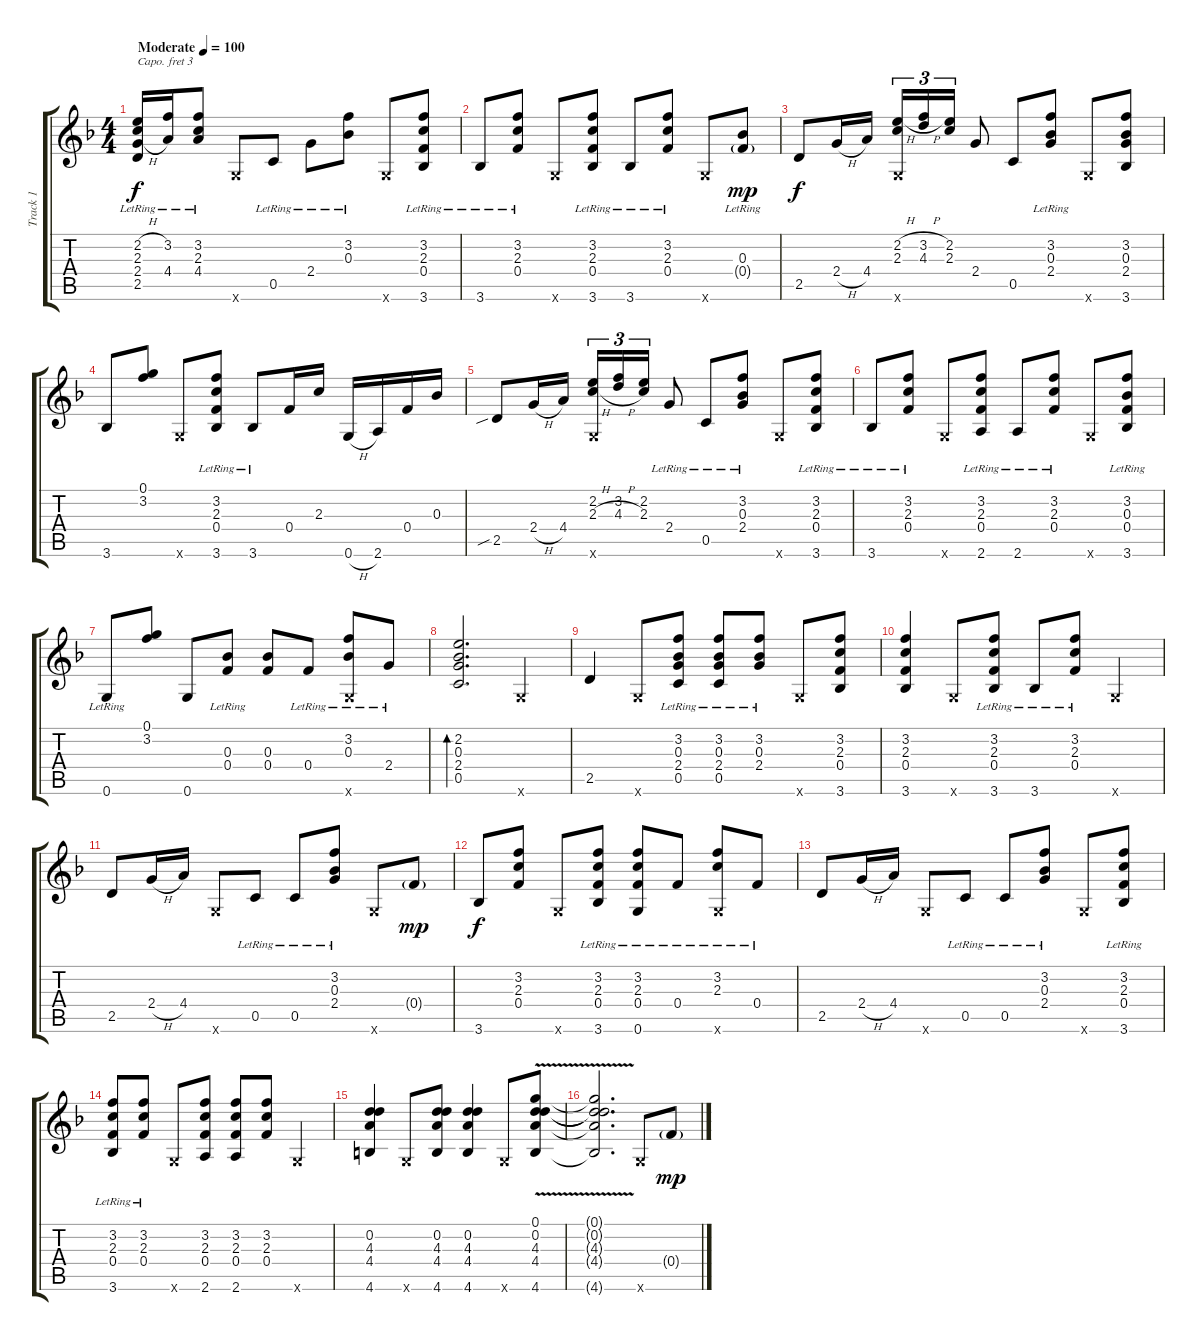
\track ("Track 1" "Track 1") {instrument acousticguitarnylon}
\staff {score tabs}
\capo 3
\tuning (E4 B3 G3 D3 A2 E2) {hide}
\ts (4 4)
\tempo (100 "Moderate")
\clef g2
\ks f
(2.2{h lr} 2.3{lr} 2.4{h lr} 2.5{lr}).16{dy f instrument acousticguitarnylon} (3.2{lr} 4.4{lr}).16 (3.2{lr} 2.3{lr} 4.4{lr}).8 0.6{x}.8 0.5{lr}.8 2.4{lr}.8 (3.2{lr} 0.3{lr}).8 0.6{x}.8 (3.2{lr} 2.3{lr} 0.4{lr} 3.6{lr}).8 |
3.6{lr}.8 (3.2{lr} 2.3{lr} 0.4{lr}).8 0.6{x}.8 (3.2{lr} 2.3{lr} 0.4{lr} 3.6{lr}).8 3.6{lr}.8 (3.2{lr} 2.3{lr} 0.4{lr}).8 0.6{x}.8 (0.3 0.4{g lr}).8{dy mp} |
2.5.8{dy f} 2.4{h}.16 4.4.16 (2.2{h} 2.3 0.6{x}).16{tu (3 2)} (3.2{h} 4.3).16{tu (3 2)} (2.2 2.3).16{tu (3 2)} 2.4.8 0.5.8 (3.2 0.3{lr} 2.4).8 0.6{x}.8 (3.2 0.3 2.4 3.6).8 |
3.6.8 (0.1 3.2).8 0.6{x}.8 (3.2{lr} 2.3{lr} 0.4{lr} 3.6{lr}).8 3.6{lr}.8 0.4.16 2.3.16 0.6{h}.16 2.6.16 0.4.16 0.3.16 |
2.5{sib}.8 2.4{h}.16 4.4.16 (2.2 2.3{h} 0.6{x}).16{tu (3 2)} (3.2 4.3{h}).16{tu (3 2)} (2.2 2.3).16{tu (3 2)} 2.4{lr}.8 0.5{lr}.8 (3.2{lr} 0.3{lr} 2.4{lr}).8 0.6{x}.8 (3.2{lr} 2.3{lr} 0.4{lr} 3.6{lr}).8 |
3.6{lr}.8 (3.2{lr} 2.3{lr} 0.4{lr}).8 0.6{x}.8 (3.2{lr} 2.3{lr} 0.4{lr} 2.6{lr}).8 2.6{lr}.8 (3.2{lr} 2.3{lr} 0.4{lr}).8 0.6{x}.8 (3.2{lr} 0.3{lr} 0.4{lr} 3.6{lr}).8 |
0.6{lr}.8 (0.1 3.2).8 0.6.8 (0.3{lr} 0.4{lr}).8 (0.3 0.4).8 0.4{lr}.8 (3.2{lr} 0.3{lr} 0.6{x}).8 2.4{lr}.8 |
(2.2 0.3 2.4 0.5).2{d bd 60} 0.6{x}.4 |
2.5.4 0.6{x}.8 (3.2{lr} 0.3{lr} 2.4{lr} 0.5{lr}).8 (3.2{lr} 0.3{lr} 2.4{lr} 0.5{lr}).8 (3.2{lr} 0.3{lr} 2.4{lr}).8 0.6{x}.8 (3.2 2.3 0.4 3.6).8 |
(3.2 2.3 0.4 3.6).4 0.6{x}.8 (3.2{lr} 2.3{lr} 0.4{lr} 3.6{lr}).8 3.6{lr}.8 (3.2{lr} 2.3{lr} 0.4{lr}).8 0.6{x}.4 |
2.5.8 2.4{h}.16 4.4.16 0.6{x}.8 0.5{lr}.8 0.5{lr}.8 (3.2{lr} 0.3{lr} 2.4{lr}).8 0.6{x}.8 0.4{g}.8{dy mp} |
3.6.8{dy f} (3.2 2.3 0.4).8 0.6{x}.8 (3.2{lr} 2.3{lr} 0.4{lr} 3.6{lr}).8 (3.2{lr} 2.3{lr} 0.4{lr} 0.6{lr}).8 0.4{lr}.8 (3.2{lr} 2.3{lr} 0.6{x}).8 0.4{lr}.8 |
2.5.8 2.4{h}.16 4.4.16 0.6{x}.8 0.5{lr}.8 0.5{lr}.8 (3.2{lr} 0.3{lr} 2.4{lr}).8 0.6{x}.8 (3.2{lr} 2.3{lr} 0.4{lr} 3.6{lr}).8 |
(3.2{lr} 2.3{lr} 0.4{lr} 3.6{lr}).8 (3.2{lr} 2.3{lr} 0.4{lr}).8 0.6{x}.8 (3.2 2.3 0.4 2.6).8 (3.2 2.3 0.4 2.6).8 (3.2 2.3 0.4).8 0.6{x}.4 |
(0.2 4.3 4.4 4.6).4 0.6{x}.8 (0.2 4.3 4.4 4.6).8 (0.2 4.3 4.4 4.6).4 0.6{x}.8 (0.1 0.2 4.3{v} 4.4{v} 4.6{v}).8 |
(0.1{t} 0.2{t} 4.3{t} 4.4{t} 4.6{t}).2{d} 0.6{x}.8 0.4{g}.8{dy mp}
